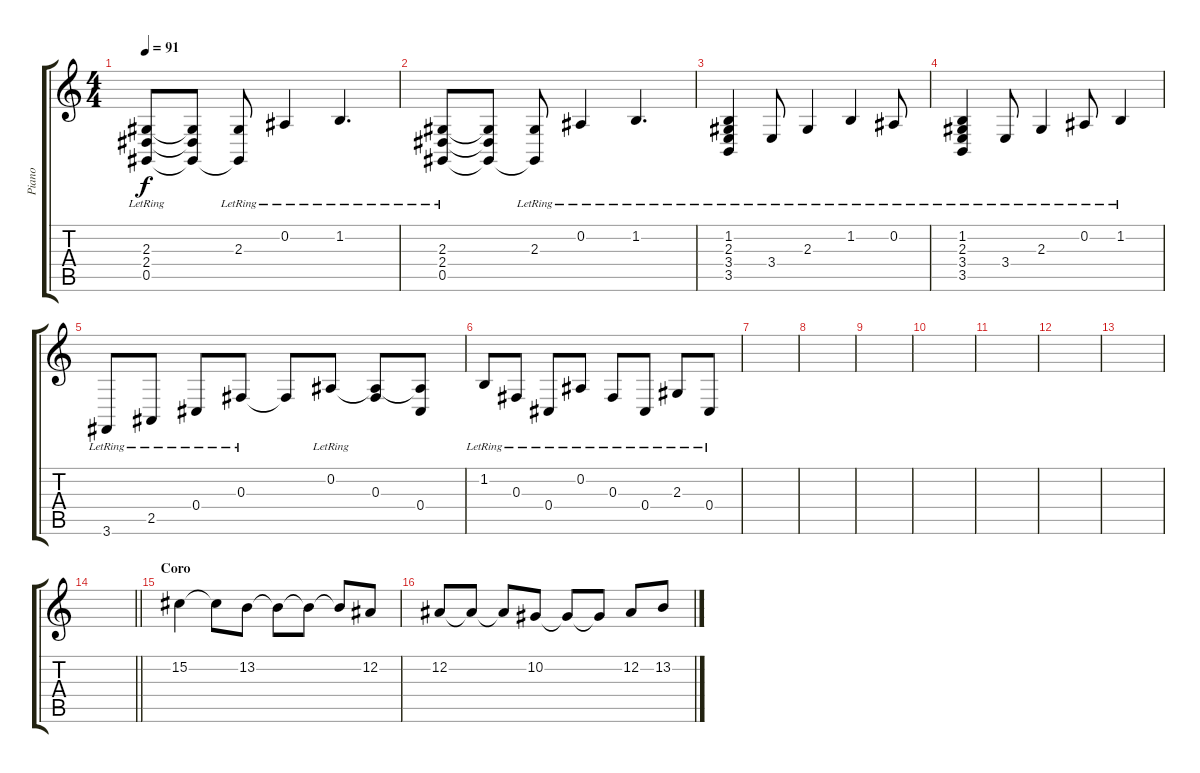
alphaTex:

\track ("Piano" "Piano") {instrument acousticgrandpiano}
\staff {score tabs}
\tuning (Eb4 Bb3 Gb3 Db3 Ab2 Eb2) {hide}
\ts (4 4)
\tempo 91
\clef g2
\ks c
(2.3 2.4 0.5{lr}).8{dy f} (2.3{t} 2.4{t} 0.5{t}).8 (2.3{lr} 0.5{t}).8 0.2{lr}.4 1.2{lr}.4{d} |
(2.3 2.4 0.5{lr}).8 (2.3{t} 2.4{t} 0.5{t}).8 (2.3{lr} 0.5{t}).8 0.2{lr}.4 1.2{lr}.4{d} |
(1.2 2.3 3.4 3.5{lr}).4 3.4{lr}.8 2.3{lr}.4 1.2{lr}.4 0.2{lr}.8 |
(1.2 2.3 3.4 3.5{lr}).4 3.4{lr}.8 2.3{lr}.4 0.2{lr}.8 1.2{lr}.4 |
3.6{lr}.8 2.5{lr}.8 0.4{lr}.8 0.3{lr}.8 0.3{t}.8 0.2{lr}.8 (0.2{t} 0.3).8 (0.2{t} 0.4).8 |
1.2{lr}.8 0.3{lr}.8 0.4{lr}.8 0.2{lr}.8 0.3{lr}.8 0.4{lr}.8 2.3{lr}.8 0.4{lr}.8 |
|
|
|
|
|
|
|
\barLineRight lightlight
|
\section ("" "Coro")
15.2.4 15.2{t}.8 13.2.8 13.2{t}.8 13.2{t}.8 13.2{t}.8 12.2.8 |
12.2.8 12.2{t}.8 12.2{t}.8 10.2.8 10.2{t}.8 10.2{t}.8 12.2.8 13.2.8
